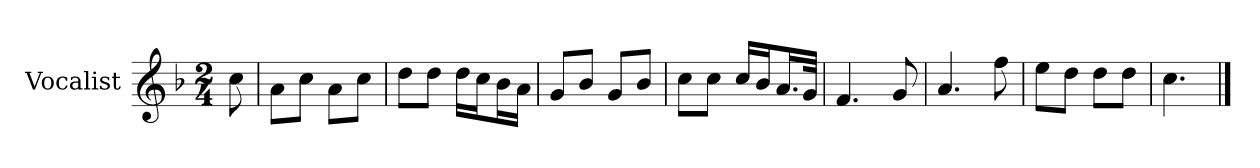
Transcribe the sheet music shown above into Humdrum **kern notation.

**kern
*part1
*staff1
*I"Vocalist
*k[b-]
*F:
*M2/4
=
8cc
=1
8aL
8ccJ
8aL
8ccJ
=2
8ddL
8ddJ
16ddLL
16ccJ
16b-L
16aJJ
=3
8gL
8b-J
8gL
8b-J
=4
8ccL
8ccJ
16ccLL
16b-J
16.aL
32gJJk
=5
4.f
8g
=6
4.a
8ff
=7
8eeL
8ddJ
8ddL
8ddJ
=8
4.cc
==
*-
